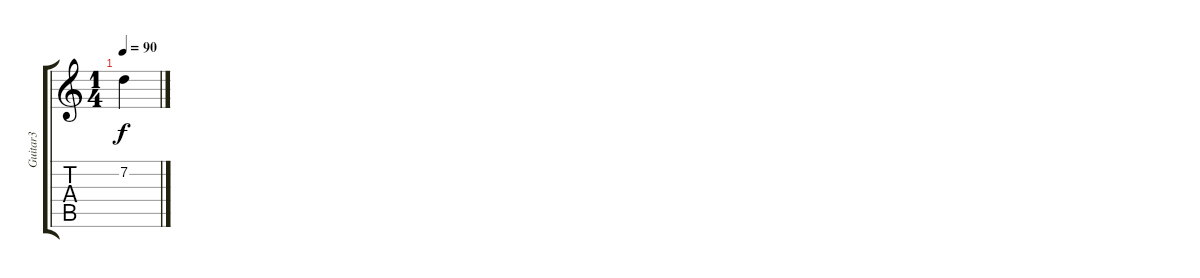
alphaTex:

\track ("Guitar3" "Guitar3") {instrument electricguitarjazz}
\staff {score tabs}
\tuning (C4 G3 Eb3 Bb2 F2 C2) {hide}
\ts (1 4)
\tempo 90
\clef g2
\ks c
7.2{t}.4{dy f}
